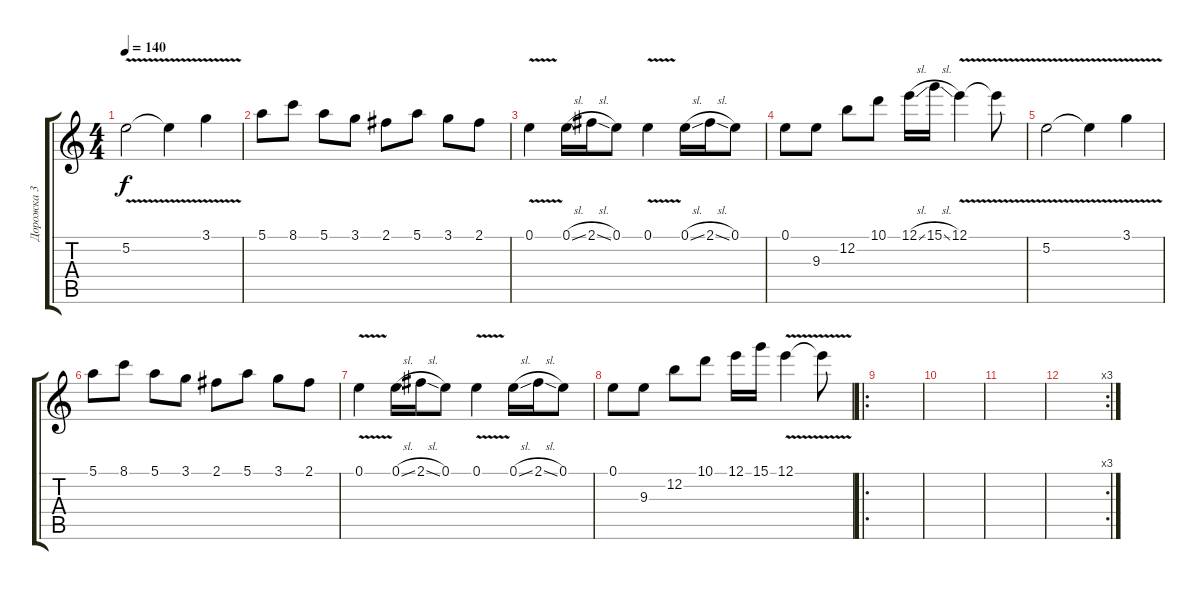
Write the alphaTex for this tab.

\track ("Дорожка 3" "Дорожка 3") {instrument piccolo}
\staff {score tabs}
\tuning (E5 B4 G4 D4 A3 E3) {hide}
\ts (4 4)
\tempo 140
\clef g2
\ks c
5.2{v}.2{dy f} 5.2{t}.4 3.1{v}.4 |
5.1.8 8.1.8 5.1.8 3.1.8 2.1.8 5.1.8 3.1.8 2.1.8 |
0.1{v}.4 0.1{sl}.16 2.1{sl}.16 0.1.8 0.1{v}.4 0.1{sl}.16 2.1{sl}.16 0.1.8 |
0.1.8 9.3.8 12.2.8 10.1.8 12.1{sl}.16 15.1{sl}.16 12.1{v}.4 12.1{t}.8 |
5.2{v}.2 5.2{t}.4 3.1{v}.4 |
5.1.8 8.1.8 5.1.8 3.1.8 2.1.8 5.1.8 3.1.8 2.1.8 |
0.1{v}.4 0.1{sl}.16 2.1{sl}.16 0.1.8 0.1{v}.4 0.1{sl}.16 2.1{sl}.16 0.1.8 |
0.1.8 9.3.8 12.2.8 10.1.8 12.1.16 15.1.16 12.1{v}.4 12.1{t}.8 |
\ro
|
|
|
\rc 3
